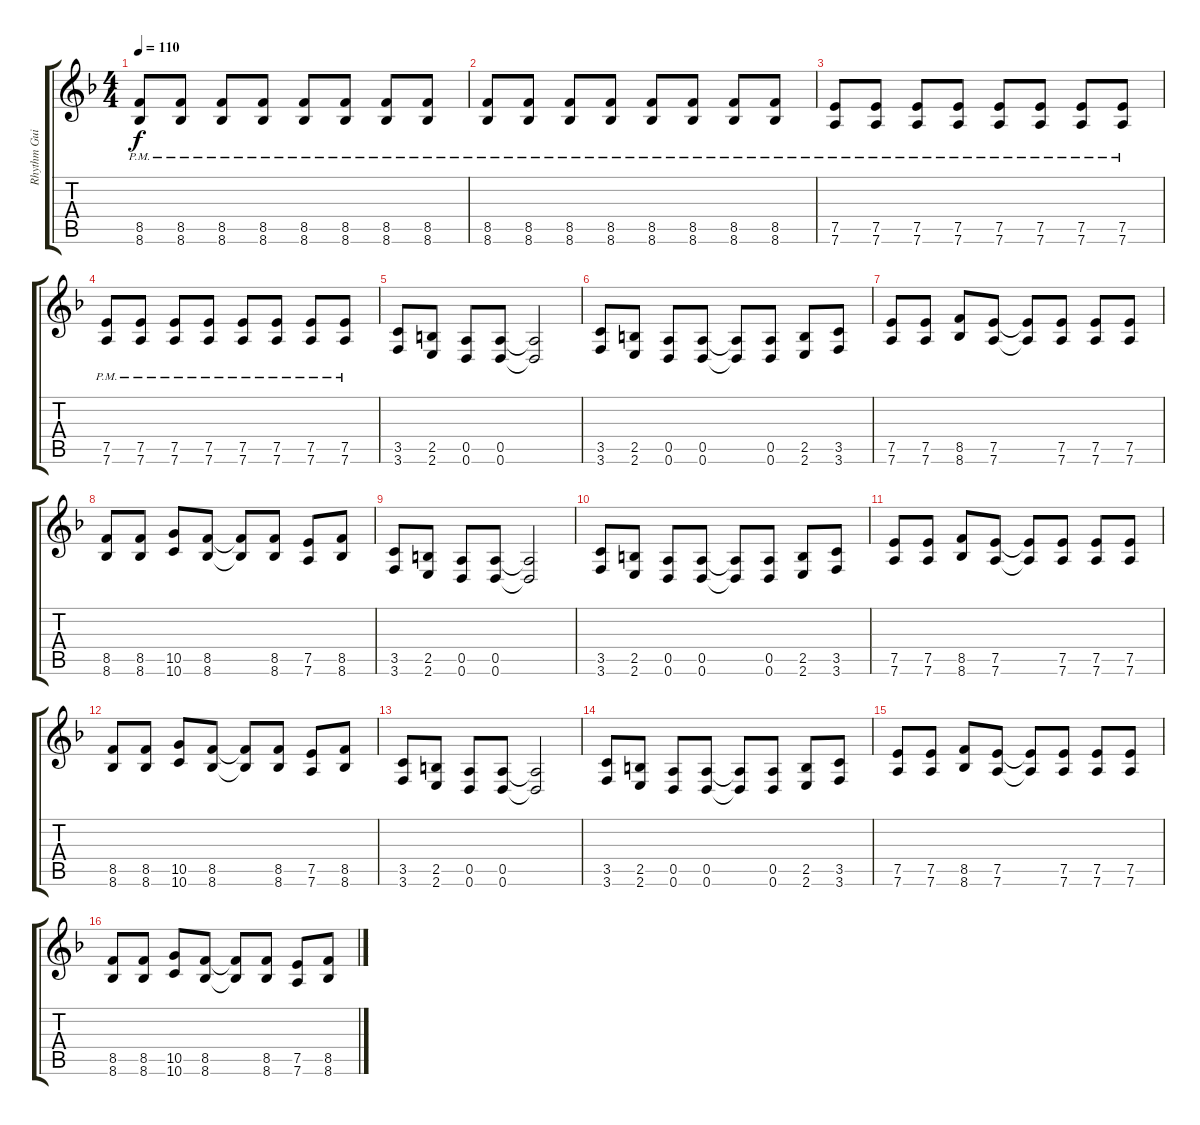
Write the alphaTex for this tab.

\track ("Rhythm Guitar" "Rhythm Gui") {instrument distortionguitar}
\staff {score tabs}
\tuning (E4 B3 G3 D3 A2 D2) {hide}
\ts (4 4)
\tempo 110
\clef g2
\ks dminor
(8.5{pm} 8.6{pm}).8{dy f} (8.5{pm} 8.6{pm}).8 (8.5{pm} 8.6{pm}).8 (8.5{pm} 8.6{pm}).8 (8.5{pm} 8.6{pm}).8 (8.5{pm} 8.6{pm}).8 (8.5{pm} 8.6{pm}).8 (8.5{pm} 8.6{pm}).8 |
(8.5{pm} 8.6{pm}).8 (8.5{pm} 8.6{pm}).8 (8.5{pm} 8.6{pm}).8 (8.5{pm} 8.6{pm}).8 (8.5{pm} 8.6{pm}).8 (8.5{pm} 8.6{pm}).8 (8.5{pm} 8.6{pm}).8 (8.5{pm} 8.6{pm}).8 |
(7.5{pm} 7.6{pm}).8 (7.5{pm} 7.6{pm}).8 (7.5{pm} 7.6{pm}).8 (7.5{pm} 7.6{pm}).8 (7.5{pm} 7.6{pm}).8 (7.5{pm} 7.6{pm}).8 (7.5{pm} 7.6{pm}).8 (7.5{pm} 7.6{pm}).8 |
(7.5{pm} 7.6{pm}).8 (7.5{pm} 7.6{pm}).8 (7.5{pm} 7.6{pm}).8 (7.5{pm} 7.6{pm}).8 (7.5{pm} 7.6{pm}).8 (7.5{pm} 7.6{pm}).8 (7.5{pm} 7.6{pm}).8 (7.5{pm} 7.6{pm}).8 |
(3.5 3.6).8 (2.5 2.6).8 (0.5 0.6).8 (0.5 0.6).8 (0.5{t} 0.6{t}).2 |
(3.5 3.6).8 (2.5 2.6).8 (0.5 0.6).8 (0.5 0.6).8 (0.5{t} 0.6{t}).8 (0.5 0.6).8 (2.5 2.6).8 (3.5 3.6).8 |
(7.5 7.6).8 (7.5 7.6).8 (8.5 8.6).8 (7.5 7.6).8 (7.5{t} 7.6{t}).8 (7.5 7.6).8 (7.5 7.6).8 (7.5 7.6).8 |
(8.5 8.6).8 (8.5 8.6).8 (10.5 10.6).8 (8.5 8.6).8 (8.5{t} 8.6{t}).8 (8.5 8.6).8 (7.5 7.6).8 (8.5 8.6).8 |
(3.5 3.6).8 (2.5 2.6).8 (0.5 0.6).8 (0.5 0.6).8 (0.5{t} 0.6{t}).2 |
(3.5 3.6).8 (2.5 2.6).8 (0.5 0.6).8 (0.5 0.6).8 (0.5{t} 0.6{t}).8 (0.5 0.6).8 (2.5 2.6).8 (3.5 3.6).8 |
(7.5 7.6).8 (7.5 7.6).8 (8.5 8.6).8 (7.5 7.6).8 (7.5{t} 7.6{t}).8 (7.5 7.6).8 (7.5 7.6).8 (7.5 7.6).8 |
(8.5 8.6).8 (8.5 8.6).8 (10.5 10.6).8 (8.5 8.6).8 (8.5{t} 8.6{t}).8 (8.5 8.6).8 (7.5 7.6).8 (8.5 8.6).8 |
(3.5 3.6).8 (2.5 2.6).8 (0.5 0.6).8 (0.5 0.6).8 (0.5{t} 0.6{t}).2 |
(3.5 3.6).8 (2.5 2.6).8 (0.5 0.6).8 (0.5 0.6).8 (0.5{t} 0.6{t}).8 (0.5 0.6).8 (2.5 2.6).8 (3.5 3.6).8 |
(7.5 7.6).8 (7.5 7.6).8 (8.5 8.6).8 (7.5 7.6).8 (7.5{t} 7.6{t}).8 (7.5 7.6).8 (7.5 7.6).8 (7.5 7.6).8 |
(8.5 8.6).8 (8.5 8.6).8 (10.5 10.6).8 (8.5 8.6).8 (8.5{t} 8.6{t}).8 (8.5 8.6).8 (7.5 7.6).8 (8.5 8.6).8
